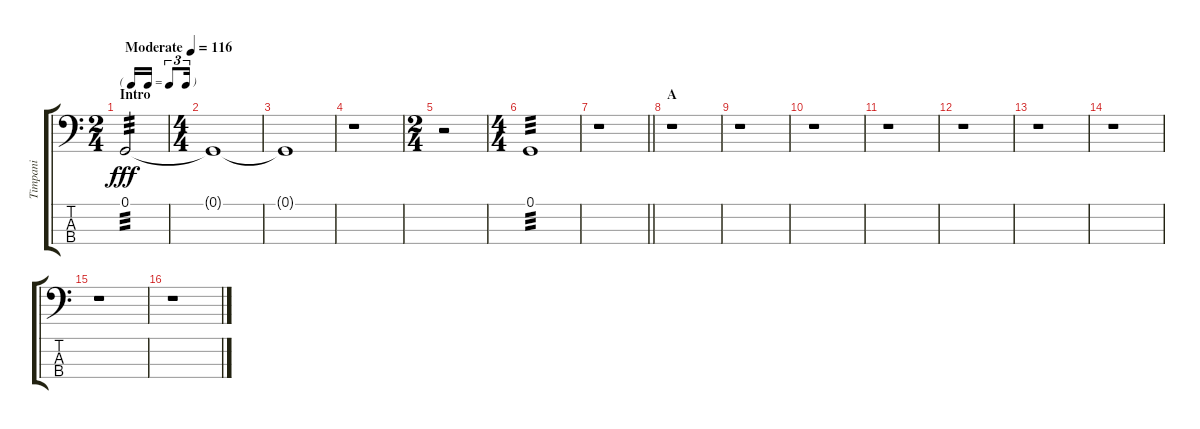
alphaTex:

\track ("Timpani" "Timpani") {instrument timpani}
\staff {score tabs}
\tuning (G2 D2 A1 E1) {hide}
\ts (2 4)
\tf triplet16th
\section ("" "Intro")
\tempo (116 "Moderate")
\clef f4
\ks c
0.1.2{tp 3 dy fff instrument timpani} |
\ts (4 4)
0.1{t}.1 |
0.1{t}.1 |
r.1 |
\ts (2 4)
r.2 |
\ts (4 4)
0.1.1{tp 3} |
\barLineRight lightlight
r.1 |
\section ("" "A")
r.1 |
r.1 |
r.1 |
r.1 |
r.1 |
r.1 |
r.1 |
r.1 |
r.1
